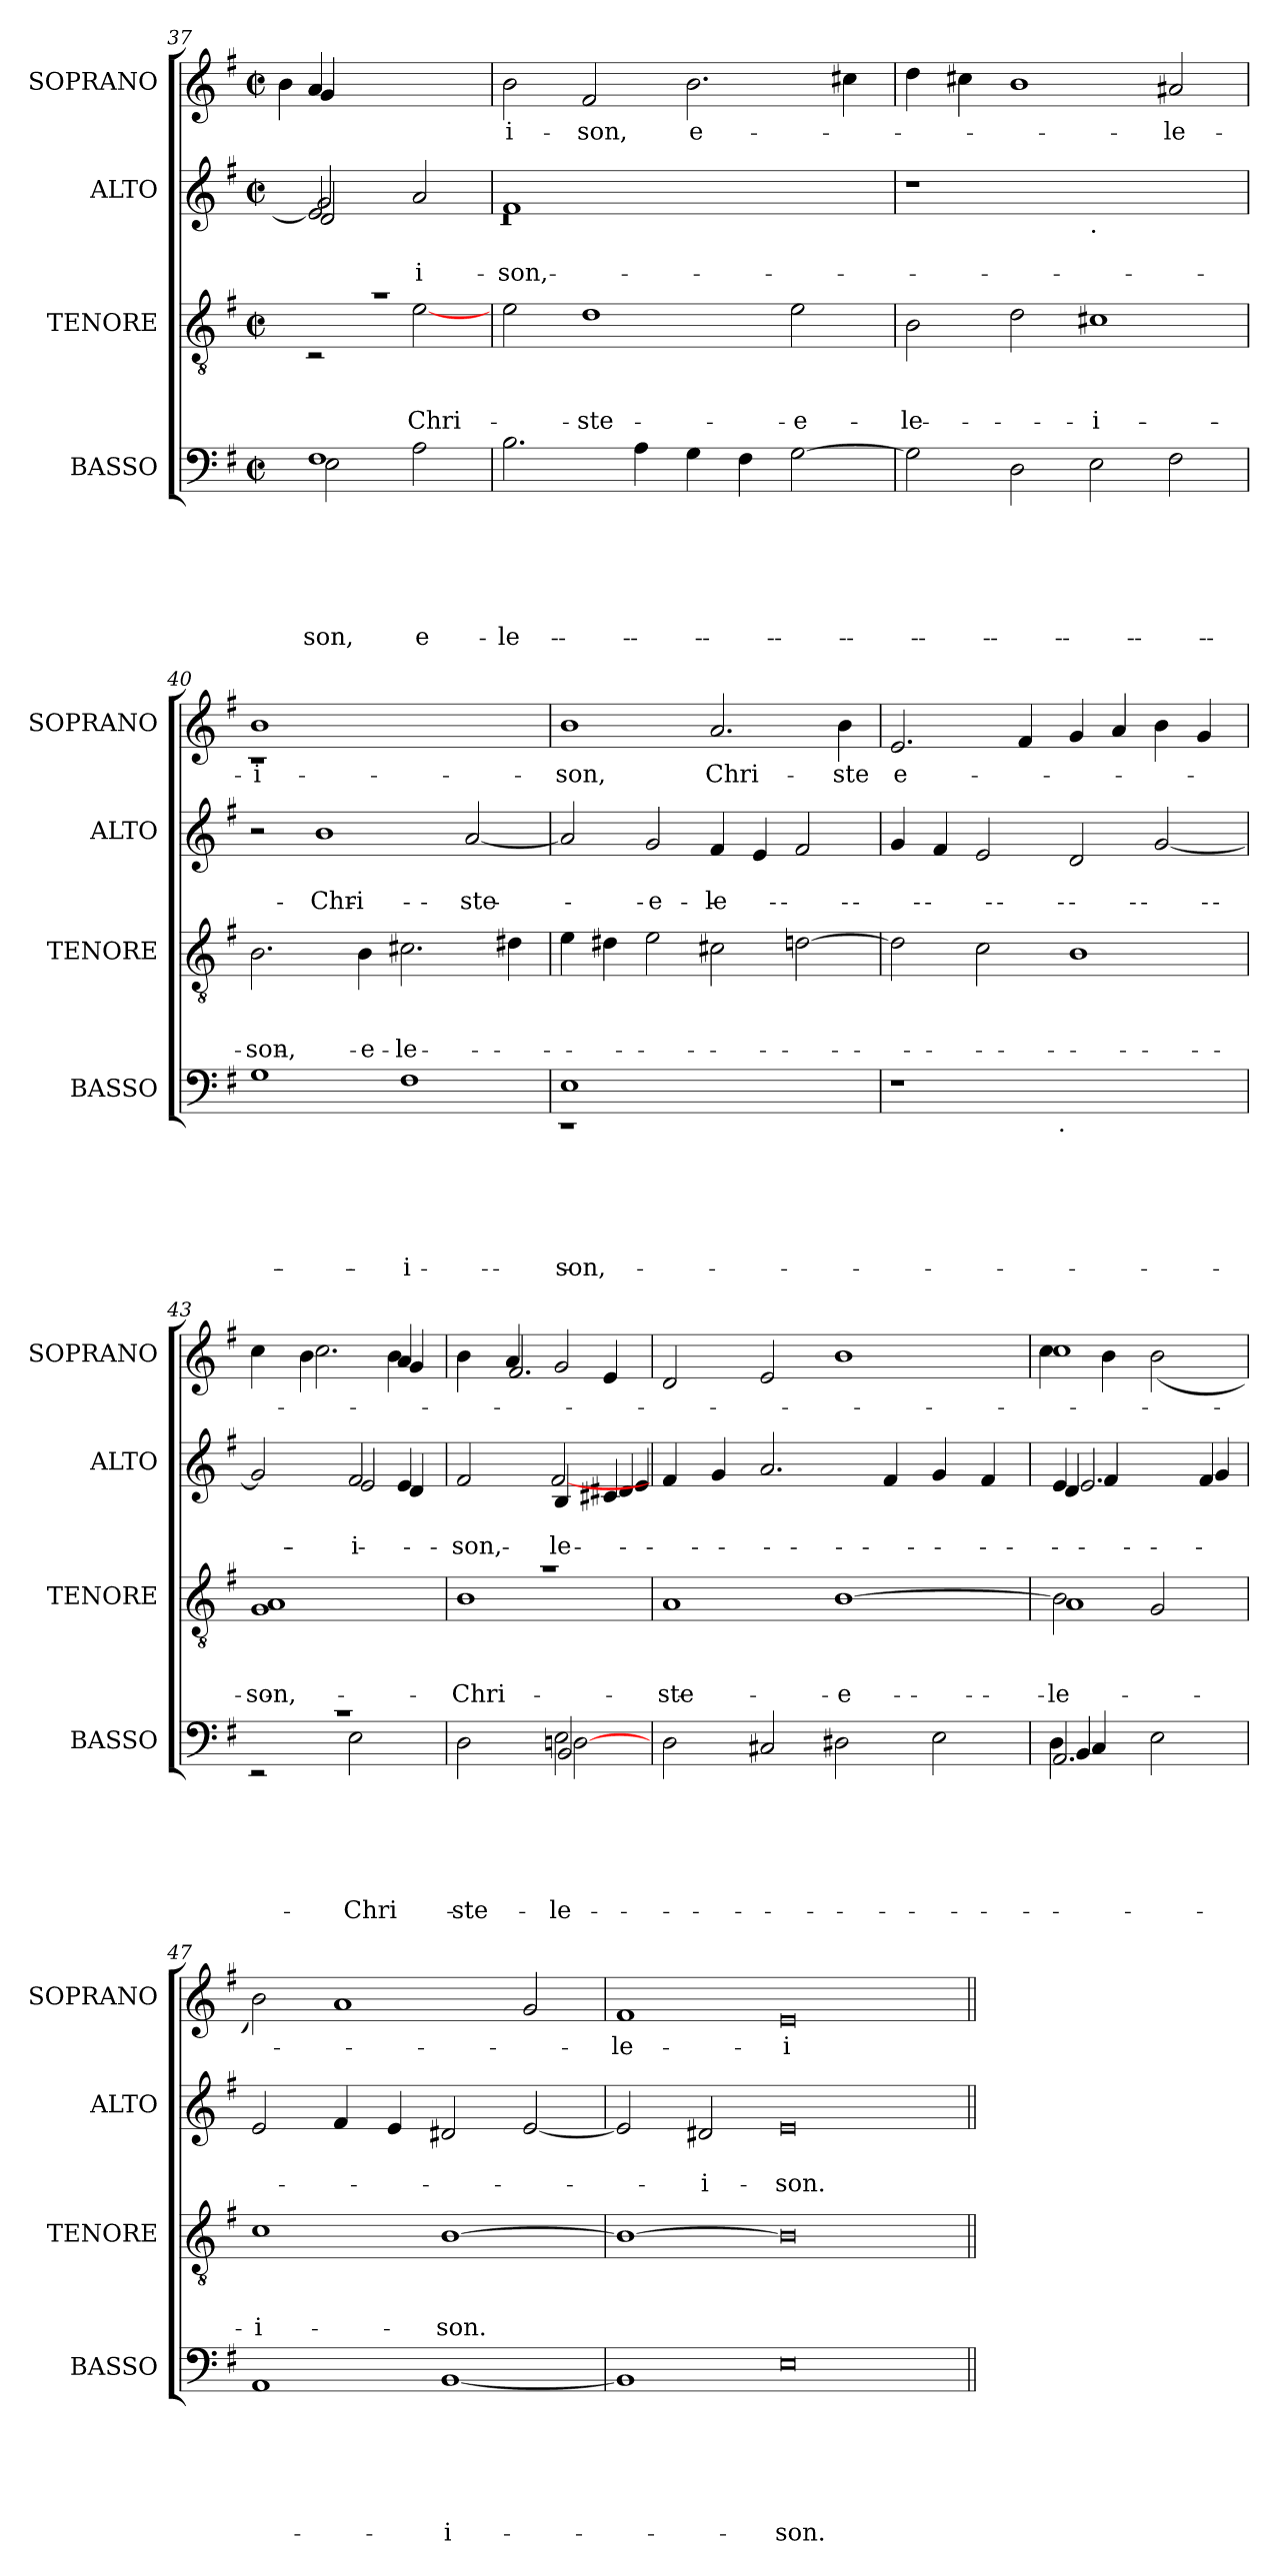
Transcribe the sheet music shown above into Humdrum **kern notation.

**kern	**text	**text	**text	**text	**text	**text	**kern	**text	**text	**text	**kern	**text	**text	**kern	**text
*part4	*part4	*part4	*part4	*part4	*part4	*part4	*part3	*part3	*part3	*part3	*part2	*part2	*part2	*part1	*part1
*staff4	*staff4	*staff4	*staff4	*staff4	*staff4	*staff4	*staff3	*staff3	*staff3	*staff3	*staff2	*staff2	*staff2	*staff1	*staff1
*I"BASSO	*	*	*	*	*	*	*I"TENORE	*	*	*	*I"ALTO	*	*	*I"SOPRANO	*
*I'BASSO	*	*	*	*	*	*	*I'TENORE	*	*	*	*I'ALTO	*	*	*I'SOPRANO	*
*clefF4	*	*	*	*	*	*	*clefGv2	*	*	*	*clefG2	*	*	*clefG2	*
*k[f#]	*	*	*	*	*	*	*k[f#]	*	*	*	*k[f#]	*	*	*k[f#]	*
*G:	*	*	*	*	*	*	*G:	*	*	*	*G:	*	*	*G:	*
*M2/2	*	*	*	*	*	*	*M2/2	*	*	*	*M2/2	*	*	*M2/2	*
*met(c|)	*	*	*	*	*	*	*met(c|)	*	*	*	*met(c|)	*	*	*met(c|)	*
=37	=37	=37	=37	=37	=37	=37	=37	=37	=37	=37	=37	=37	=37	=37	=37
!	!	!	!	!	!	!LO:LY:b:rj	!	!	!	!	!	!	!	!	!
*^	*	*	*	*	*	*	*	*	*	*	*	*	*	*	*
!	!	!	!	!	!	!	!LO:LY:b	!	!	!	!	!	!	!	!	!
*	*	*	*	*	*	*	*	*^	*	*	*	*^	*	*	*^	*
*	*	*	*	*	*	*	*	*	*	*	*	*	*	*^	*	*	*	*^	*
*	*	*	*	*	*	*	*	*	*	*	*	*	*	*	*	*	*	*	*	*^	*
1F#	2E\	.	.	.	.	.	-son,	1ra	2rC	.	.	.	2e/]	2d/	2g/	.	.	4a/	4g/	4a/	4b\	.
.	.	.	.	.	.	.	.	.	.	.	.	.	.	.	.	.	.	2.ryy	2.ryy	2.ryy	2.ryy	.
!	!	!	!	!	!	!	!LO:LY:b	!	!	!	!	!LO:LY:b	!	!	!	!	!LO:LY:b	!	!	!	!	!
.	2A\	.	.	.	.	.	e-	.	[>2e\	.	.	Chri-	2ryy	2ryy	2a/	.	-i-	.	.	.	.	.
*	*	*	*	*	*	*	*	*	*	*	*	*	*	*	*	*	*	*v	*v	*v	*v	*
=38	=38	=38	=38	=38	=38	=38	=38	=38	=38	=38	=38	=38	=38	=38	=38	=38	=38	=38	=38
!	!	!	!	!	!	!	!LO:LY:b	!	!	!	!	!	!	!LO:N:vis=1	!	!	!LO:LY:b	!	!LO:LY:b
*v	*v	*	*	*	*	*	*	*	*	*	*	*	*	*v	*v	*	*	*	*
*	*	*	*	*	*	*	*v	*v	*	*	*	*	*	*	*	*	*
2.B\	.	.	.	.	.	-le-	2e\	.	.	.	1f#	0rc	.	-son,	2b\	-i-
!	!	!	!	!	!	!	!	!	!	!LO:LY:b	!	!	!	!	!	!LO:LY:b
.	.	.	.	.	.	.	1d	.	.	-ste	.	.	.	.	2f#/	-son,
4A\	.	.	.	.	.	.	.	.	.	.	.	.	.	.	.	.
!	!	!	!	!	!	!	!	!	!	!	!	!	!	!	!	!LO:LY:b
4G\	.	.	.	.	.	.	.	.	.	.	1ryy	.	.	.	2.b\	e-
4F#\	.	.	.	.	.	.	.	.	.	.	.	.	.	.	.	.
!	!	!	!	!	!	!	!	!	!	!LO:LY:b	!	!	!	!	!	!
[<2G\	.	.	.	.	.	.	2e\	.	.	e-	.	.	.	.	.	.
.	.	.	.	.	.	.	.	.	.	.	.	.	.	.	4cc#X\	.
*	*	*	*	*	*	*	*	*	*	*	*v	*v	*	*	*	*
!!LO:LB:g=z
=39	=39	=39	=39	=39	=39	=39	=39	=39	=39	=39	=39	=39	=39	=39	=39
!	!	!	!	!	!	!	!	!	!	!LO:LY:b	!	!	!	!	!
2G\]	.	.	.	.	.	.	2B\	.	.	-le-	1r	.	.	4dd\	.
.	.	.	.	.	.	.	.	.	.	.	.	.	.	4cc#X\	.
2D\	.	.	.	.	.	.	2d\	.	.	.	.	.	.	1b	.
!	!	!	!	!	!	!	!	!	!	!	!LO:TX:b:t=.	!	!	!	!
!	!	!	!	!	!	!	!	!	!	!LO:LY:b:rj	!	!	!	!	!
2E\	.	.	.	.	.	.	1c#X	.	.	-i-	1ryy	.	.	.	.
!	!	!	!	!	!	!	!	!	!	!	!	!	!	!	!LO:LY:b
2F#\	.	.	.	.	.	.	.	.	.	.	.	.	.	2a#X/	-le-
=40	=40	=40	=40	=40	=40	=40	=40	=40	=40	=40	=40	=40	=40	=40	=40
*	*	*	*	*	*	*	*	*	*	*	*	*	*	*^	*
!	!	!	!	!	!	!	!	!	!	!LO:LY:b	!	!	!	!	!LO:N:vis=1	!LO:LY:b
1G	.	.	.	.	.	.	2.B\	.	.	-son,	2r	.	.	1b	0rc	-i-
!	!	!	!	!	!	!	!	!	!	!	!	!	!LO:LY:b	!	!	!
.	.	.	.	.	.	.	.	.	.	.	1b	.	Chri-	.	.	.
!	!	!	!	!	!	!	!	!	!	!LO:LY:b	!	!	!	!	!	!
.	.	.	.	.	.	.	4B\	.	.	e-	.	.	.	.	.	.
!	!	!	!	!	!	!LO:LY:b:rj	!	!	!	!LO:LY:b	!	!	!	!	!	!
1F#	.	.	.	.	.	-i-	2.c#X\	.	.	-le-	.	.	.	1ryy	.	.
!	!	!	!	!	!	!	!	!	!	!	!	!	!LO:LY:b	!	!	!
.	.	.	.	.	.	.	.	.	.	.	[<2a/	.	-ste	.	.	.
.	.	.	.	.	.	.	4d#X\	.	.	.	.	.	.	.	.	.
*	*	*	*	*	*	*	*	*	*	*	*	*	*	*v	*v	*
=41	=41	=41	=41	=41	=41	=41	=41	=41	=41	=41	=41	=41	=41	=41	=41
*^	*	*	*	*	*	*	*	*	*	*	*	*	*	*	*
!	!LO:N:vis=1	!	!	!	!	!	!LO:LY:b	!	!	!	!	!	!	!	!	!LO:LY:b
1E	0rEE	.	.	.	.	.	-son,	4e\	.	.	.	2a/]	.	.	1b	-son,
.	.	.	.	.	.	.	.	4d#X\	.	.	.	.	.	.	.	.
!	!	!	!	!	!	!	!	!	!	!	!	!	!	!LO:LY:b	!	!
.	.	.	.	.	.	.	.	2e\	.	.	.	2g/	.	e-	.	.
!	!	!	!	!	!	!	!	!	!	!	!	!	!	!LO:LY:b	!	!LO:LY:b
1ryy	.	.	.	.	.	.	.	2c#X\	.	.	.	4f#/	.	-le-	2.a/	Chri-
.	.	.	.	.	.	.	.	.	.	.	.	4e/	.	.	.	.
.	.	.	.	.	.	.	.	[>2dn\	.	.	.	2f#/	.	.	.	.
!	!	!	!	!	!	!	!	!	!	!	!	!	!	!	!	!LO:LY:b
.	.	.	.	.	.	.	.	.	.	.	.	.	.	.	4b\	-ste
=42	=42	=42	=42	=42	=42	=42	=42	=42	=42	=42	=42	=42	=42	=42	=42	=42
!	!	!	!	!	!	!	!	!	!	!	!	!	!	!	!	!LO:LY:b
1r	2ryy	.	.	.	.	.	.	2d\]	.	.	.	4g/	.	.	2.e/	e-
.	.	.	.	.	.	.	.	.	.	.	.	4f#/	.	.	.	.
.	4...ryy	.	.	.	.	.	.	2c\	.	.	.	2e/	.	.	.	.
.	.	.	.	.	.	.	.	.	.	.	.	.	.	.	4f#/	.
!	!LO:TX:b:t=.	!	!	!	!	!	!	!	!	!	!	!	!	!	!	!
.	1ryy	.	.	.	.	.	.	.	.	.	.	.	.	.	.	.
1ryy	.	.	.	.	.	.	.	1B	.	.	.	2d/	.	.	4g/	.
.	.	.	.	.	.	.	.	.	.	.	.	.	.	.	4a/	.
.	.	.	.	.	.	.	.	.	.	.	.	[<2g/	.	.	4b\	.
.	.	.	.	.	.	.	.	.	.	.	.	.	.	.	4g/	.
.	32ryy	.	.	.	.	.	.	.	.	.	.	.	.	.	.	.
!!LO:LB:g=z
=43	=43	=43	=43	=43	=43	=43	=43	=43	=43	=43	=43	=43	=43	=43	=43	=43
!	!	!	!	!	!	!	!	!	!	!	!LO:LY:b:rj	!	!	!	!	!
*	*	*	*	*	*	*	*	*	*	*	*	*^	*	*	*^	*
*	*	*	*	*	*	*	*	*	*	*	*	*	*^	*	*	*	*^	*
*	*	*	*	*	*	*	*	*	*	*	*	*	*	*^	*	*	*	*	*^	*
1rc	2rEE	.	.	.	.	.	.	1G 1A	.	.	-son,	2g/]	2.ryy	2.ryy	2ryy	.	.	4cc\	4ryy	2.ryy	2.ryy	.
.	.	.	.	.	.	.	.	.	.	.	.	.	.	.	.	.	.	4b\	2.cc\	.	.	.
!	!	!	!	!	!	!	!LO:LY:b	!	!	!	!	!	!	!	!	!	!LO:LY:b	!	!	!	!	!
.	2E\	.	.	.	.	.	Chri-	.	.	.	.	2f#/	.	.	2e/	.	-i-	4ryy	.	.	.	.
.	.	.	.	.	.	.	.	.	.	.	.	.	4e/	4d/	.	.	.	4a/	.	4b\	4g/	.
*v	*v	*	*	*	*	*	*	*	*	*	*	*	*	*	*	*	*	*	*	*	*	*
=44	=44	=44	=44	=44	=44	=44	=44	=44	=44	=44	=44	=44	=44	=44	=44	=44	=44	=44	=44	=44	=44
!	!	!	!	!	!	!LO:LY:b	!	!	!	!LO:LY:b	!	!	!	!	!	!LO:LY:b	!	!	!	!	!
*^	*	*	*	*	*	*	*^	*	*	*	*	*	*	*	*	*	*	*	*	*	*
*	*^	*	*	*	*	*	*	*	*	*	*	*	*	*	*	*	*	*	*	*	*v	*v	*
2D\	2ryy	2ryy	.	.	.	.	.	-ste	1ra	1B	.	.	Chri-	2f#/	2.ryy	2.ryy	2ryy	.	-son,	4b\	4ryy	2.ryy	.
.	.	.	.	.	.	.	.	.	.	.	.	.	.	.	.	.	.	.	.	4a/	2.f#/	.	.
!	!	!	!	!	!	!	!	!LO:LY:b	!	!	!	!	!	!	!	!	!	!	!	!	!	!	!
!	!	!	!	!	!	!	!	!LO:LY:b	!	!	!	!	!	!	!	!	!	!	!LO:LY:b	!	!	!	!
!	!	!	!	!	!	!	!	!	!	!	!	!	!	!	!	!	!	!	!LO:LY:b	!	!	!	!
2E\	2BB/	[>2Dni\	.	.	.	.	.	-le-	.	.	.	.	.	4B/	.	.	[<2f#/	.	-le-	2g/	.	.	.
.	.	.	.	.	.	.	.	.	.	.	.	.	.	4c#X/	4d#X/	4e/	.	.	.	.	.	4e/	.
*v	*v	*v	*	*	*	*	*	*	*	*	*	*	*	*	*	*v	*v	*	*	*	*	*	*
*	*	*	*	*	*	*	*v	*v	*	*	*	*	*	*	*	*	*	*	*	*
=45	=45	=45	=45	=45	=45	=45	=45	=45	=45	=45	=45	=45	=45	=45	=45	=45	=45	=45	=45
!	!	!	!	!	!	!	!	!	!	!LO:LY:b	!	!	!	!	!	!	!	!	!
*	*	*	*	*	*	*	*	*	*	*	*v	*v	*v	*	*	*	*	*	*
*	*	*	*	*	*	*	*	*	*	*	*	*	*	*v	*v	*v	*
2D\	.	.	.	.	.	.	1A	.	.	-ste	4f#/	.	.	2d/	.
.	.	.	.	.	.	.	.	.	.	.	4g/	.	.	.	.
2C#X/	.	.	.	.	.	.	.	.	.	.	2.a/	.	.	2e/	.
!	!	!	!	!	!	!	!	!	!	!LO:LY:b:rj	!	!	!	!	!
2D#X\	.	.	.	.	.	.	[>1B	.	.	e-	.	.	.	1b	.
.	.	.	.	.	.	.	.	.	.	.	4f#/	.	.	.	.
2E\	.	.	.	.	.	.	.	.	.	.	4g/	.	.	.	.
.	.	.	.	.	.	.	.	.	.	.	4f#/	.	.	.	.
=46	=46	=46	=46	=46	=46	=46	=46	=46	=46	=46	=46	=46	=46	=46	=46
*^	*	*	*	*	*	*	*^	*	*	*	*	*	*	*	*
*	*^	*	*	*	*	*	*	*	*	*	*	*	*	*	*	*	*
*	*	*^	*	*	*	*	*	*	*	*	*	*	*	*	*	*	*	*
!	!	!	!	!	!	!	!	!	!	!	!	!	!	!LO:LY:b	!	!	!	!	!
*	*	*	*	*	*	*	*	*	*	*	*	*	*	*	*^	*	*	*^	*
*	*	*	*	*	*	*	*	*	*	*	*	*	*	*	*	*^	*	*	*	*	*
*	*	*	*	*	*	*	*	*	*	*	*	*	*	*	*	*	*^	*	*	*	*	*
2.AA/	4BB/	4C/	4D\	.	.	.	.	.	.	2B\]	1A	.	.	-le-	4e/	4d/	2.e/	4f#/	.	.	1cc	4cc\	.
.	2.ryy	2.ryy	4ryy	.	.	.	.	.	.	.	.	.	.	.	2.ryy	2.ryy	.	2ryy	.	.	.	4b\	.
.	.	.	2E\	.	.	.	.	.	.	2G/	.	.	.	.	.	.	.	.	.	.	.	(>2b\	.
4ryy	.	.	.	.	.	.	.	.	.	.	.	.	.	.	.	.	4f#/	4g/	.	.	.	.	.
*v	*v	*v	*v	*	*	*	*	*	*	*	*	*	*	*	*	*	*	*	*	*	*v	*v	*
*	*	*	*	*	*	*	*v	*v	*	*	*	*	*	*	*	*	*	*	*
!!LO:PB:g=z
=47	=47	=47	=47	=47	=47	=47	=47	=47	=47	=47	=47	=47	=47	=47	=47	=47	=47	=47
!	!	!	!	!	!	!	!	!	!	!LO:LY:b:rj	!	!	!	!	!	!	!	!
*	*	*	*	*	*	*	*	*	*	*	*v	*v	*v	*v	*	*	*	*
1AA	.	.	.	.	.	.	1c	.	.	-i-	2e/	.	.	2b\)	.
.	.	.	.	.	.	.	.	.	.	.	4f#/	.	.	1a	.
.	.	.	.	.	.	.	.	.	.	.	4e/	.	.	.	.
!	!	!	!	!	!	!LO:LY:b:rj	!	!	!	!LO:LY:b	!	!	!	!	!
[<1BB	.	.	.	.	.	-i-	[>1B	.	.	-son.	2d#X/	.	.	.	.
.	.	.	.	.	.	.	.	.	.	.	[<2e/	.	.	2g/	.
=48	=48	=48	=48	=48	=48	=48	=48	=48	=48	=48	=48	=48	=48	=48	=48
!	!	!	!	!	!	!	!	!	!	!	!	!	!	!	!LO:LY:b:rj
1BB]	.	.	.	.	.	.	1B_	.	.	.	2e/]	.	.	1f#	-le-
!	!	!	!	!	!	!	!	!	!	!	!	!	!LO:LY:b	!	!
.	.	.	.	.	.	.	.	.	.	.	2d#X/	.	-i-	.	.
!	!	!	!	!	!	!LO:LY:b	!	!	!	!	!	!	!LO:LY:b	!	!LO:LY:b
0E	.	.	.	.	.	-son.	0B]	.	.	.	0e	.	-son.	0e	-i-
=||	=||	=||	=||	=||	=||	=||	=||	=||	=||	=||	=||	=||	=||	=||	=||
*-	*-	*-	*-	*-	*-	*-	*-	*-	*-	*-	*-	*-	*-	*-	*-
